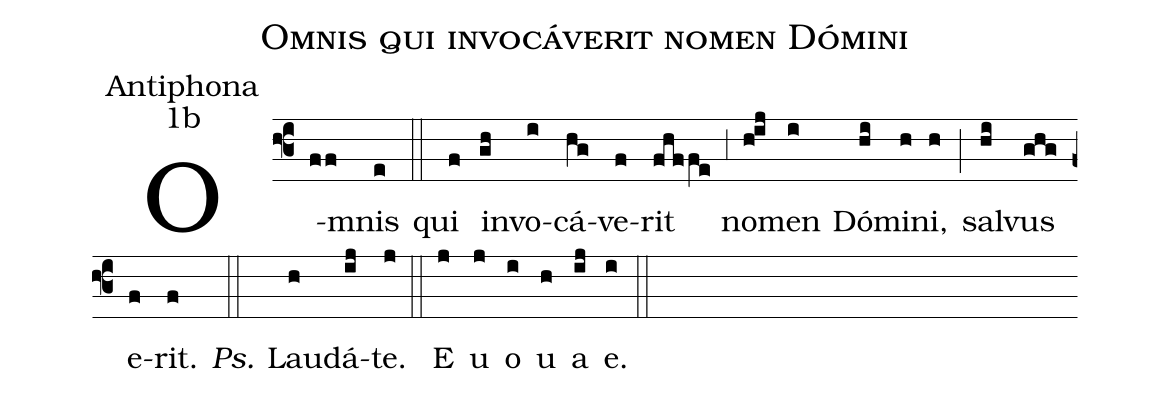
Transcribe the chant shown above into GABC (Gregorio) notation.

name: Omnis qui invocáverit nomen Dómini;
office-part: Antiphona;
mode: 1b;
%%
(f3) O(ff)mnis(e) (::) qui(f) in(gh)vo(i)cá(hg)ve(f)rit(fhffe) (;3) no(h!ij)men(i) Dó(hi)mi(h)ni,(h) (;) sal(hi)vus(ghg) e(f)rit.(f) (::)
<i>Ps.</i> L{a}u(h)dá(ij)te.(j) (::)
<eu> E(j) u(j) o(i) u(h) a(ij) e.(i) </eu>(::)
